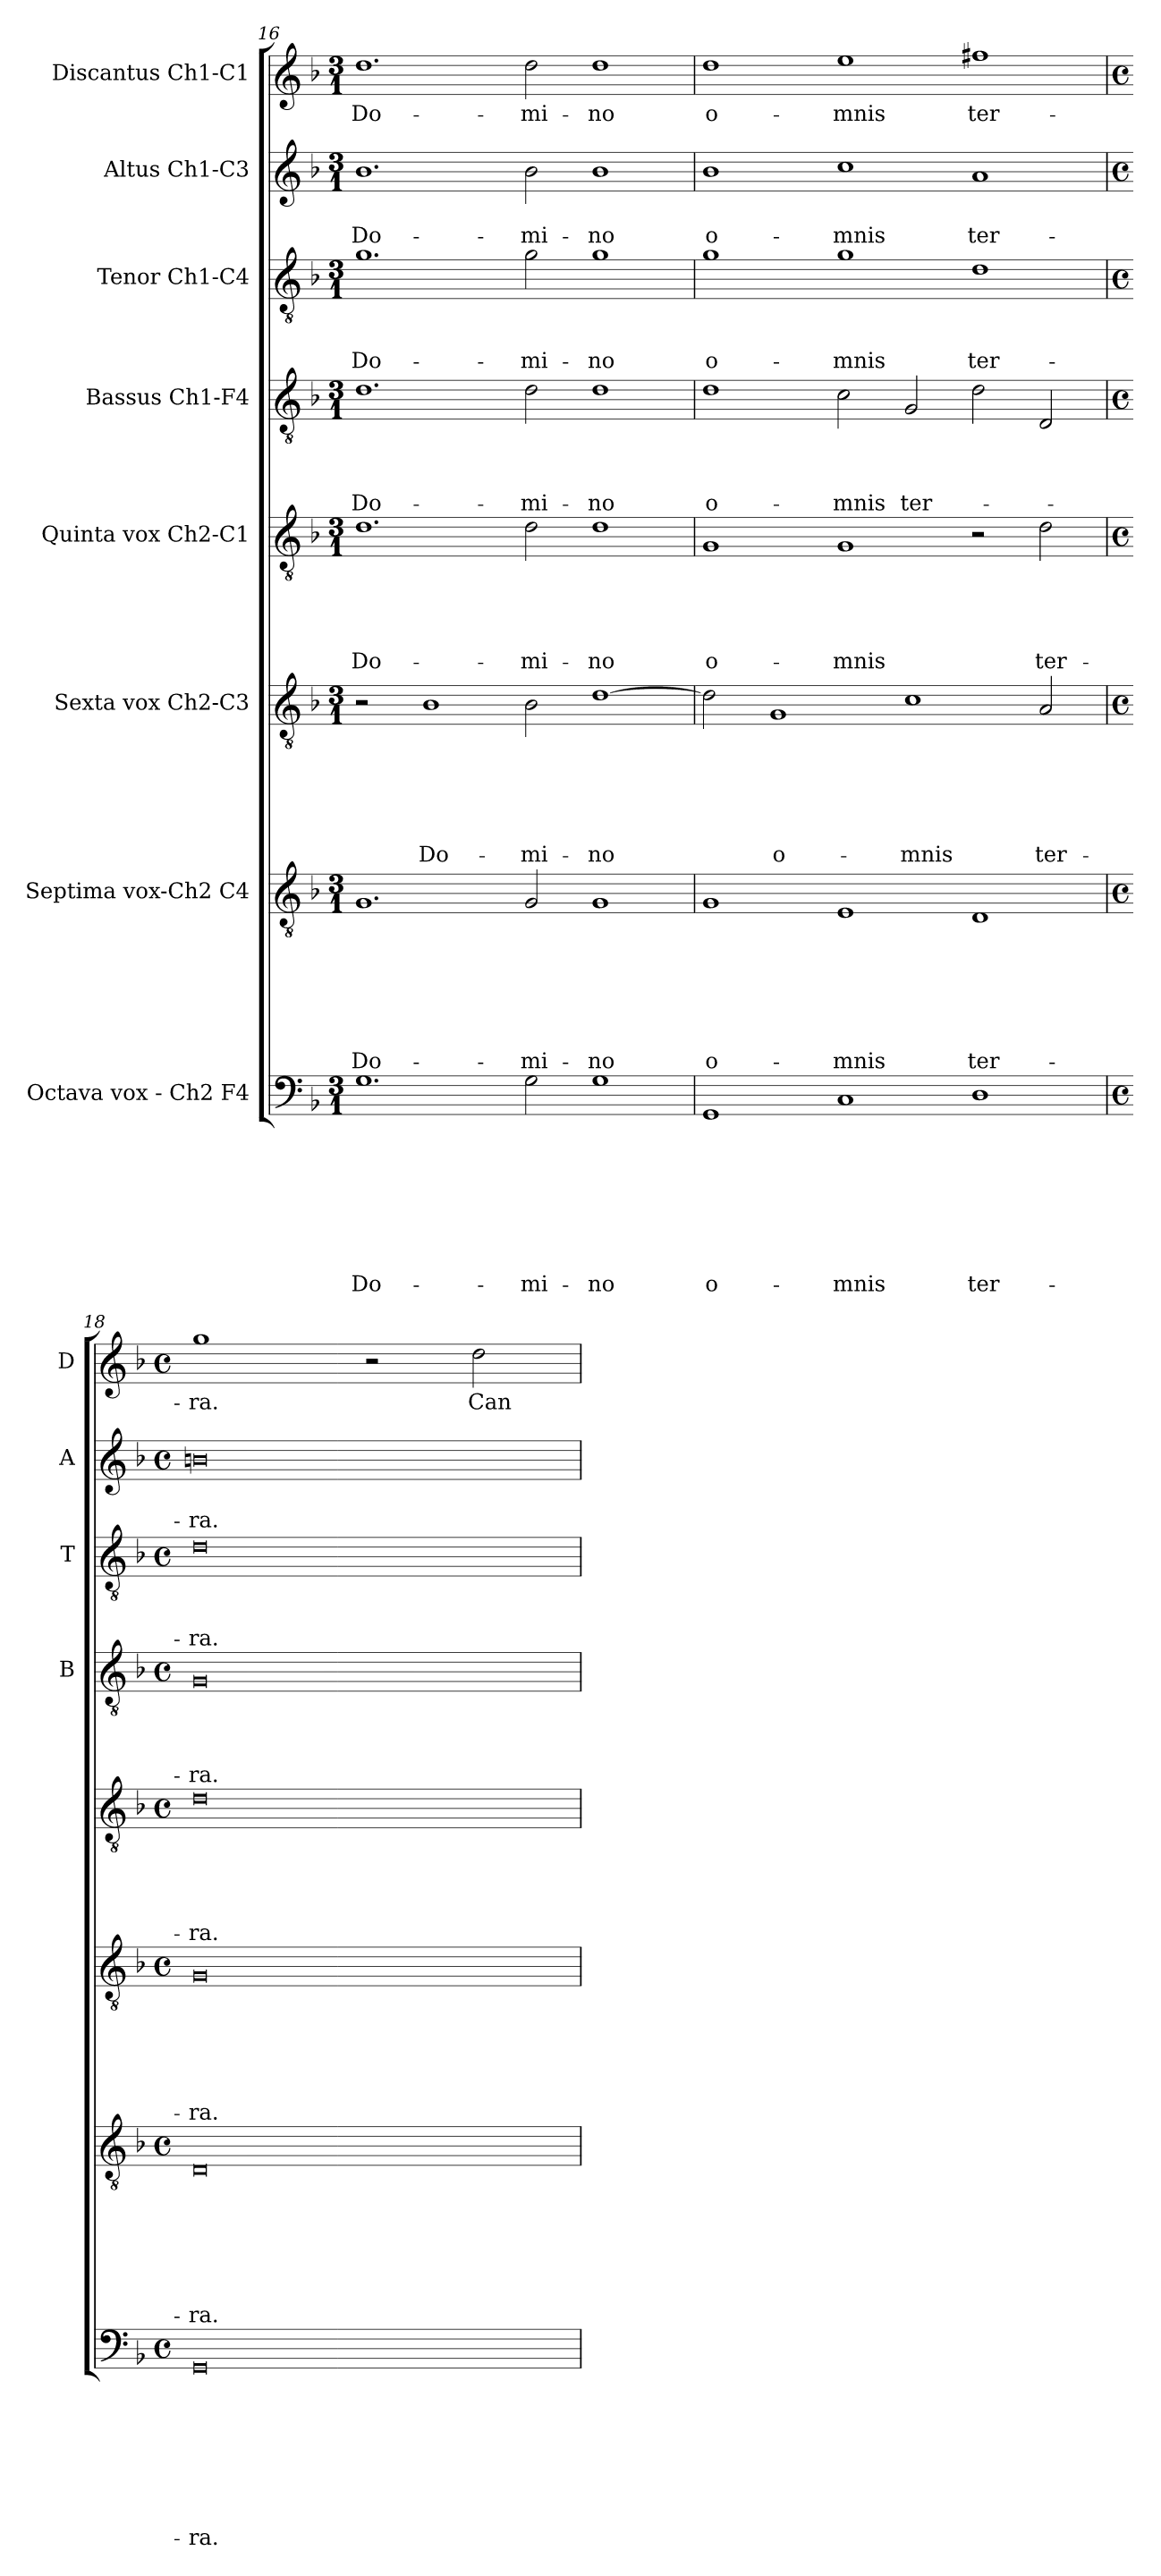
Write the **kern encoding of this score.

**kern	**text	**text	**text	**text	**text	**text	**text	**text	**kern	**text	**text	**text	**text	**text	**text	**text	**kern	**text	**text	**text	**text	**text	**text	**kern	**text	**text	**text	**text	**text	**kern	**text	**text	**text	**text	**kern	**text	**text	**text	**kern	**text	**text	**kern	**text
*part8	*part8	*part8	*part8	*part8	*part8	*part8	*part8	*part8	*part7	*part7	*part7	*part7	*part7	*part7	*part7	*part7	*part6	*part6	*part6	*part6	*part6	*part6	*part6	*part5	*part5	*part5	*part5	*part5	*part5	*part4	*part4	*part4	*part4	*part4	*part3	*part3	*part3	*part3	*part2	*part2	*part2	*part1	*part1
*staff8	*staff8	*staff8	*staff8	*staff8	*staff8	*staff8	*staff8	*staff8	*staff7	*staff7	*staff7	*staff7	*staff7	*staff7	*staff7	*staff7	*staff6	*staff6	*staff6	*staff6	*staff6	*staff6	*staff6	*staff5	*staff5	*staff5	*staff5	*staff5	*staff5	*staff4	*staff4	*staff4	*staff4	*staff4	*staff3	*staff3	*staff3	*staff3	*staff2	*staff2	*staff2	*staff1	*staff1
*I"Octava vox - Ch2 F4	*	*	*	*	*	*	*	*	*I"Septima  vox-Ch2 C4	*	*	*	*	*	*	*	*I"Sexta vox  Ch2-C3	*	*	*	*	*	*	*I"Quinta vox  Ch2-C1	*	*	*	*	*	*I"Bassus  Ch1-F4	*	*	*	*	*I"Tenor Ch1-C4	*	*	*	*I"Altus  Ch1-C3	*	*	*I"Discantus  Ch1-C1	*
*	*	*	*	*	*	*	*	*	*	*	*	*	*	*	*	*	*	*	*	*	*	*	*	*	*	*	*	*	*	*I'B	*	*	*	*	*I'T	*	*	*	*I'A	*	*	*I'D	*
*clefF4	*	*	*	*	*	*	*	*	*clefGv2	*	*	*	*	*	*	*	*clefGv2	*	*	*	*	*	*	*clefGv2	*	*	*	*	*	*clefGv2	*	*	*	*	*clefGv2	*	*	*	*clefG2	*	*	*clefG2	*
*k[b-]	*	*	*	*	*	*	*	*	*k[b-]	*	*	*	*	*	*	*	*k[b-]	*	*	*	*	*	*	*k[b-]	*	*	*	*	*	*k[b-]	*	*	*	*	*k[b-]	*	*	*	*k[b-]	*	*	*k[b-]	*
*F:	*	*	*	*	*	*	*	*	*F:	*	*	*	*	*	*	*	*F:	*	*	*	*	*	*	*F:	*	*	*	*	*	*F:	*	*	*	*	*F:	*	*	*	*F:	*	*	*F:	*
*M3/1	*	*	*	*	*	*	*	*	*M3/1	*	*	*	*	*	*	*	*M3/1	*	*	*	*	*	*	*M3/1	*	*	*	*	*	*M3/1	*	*	*	*	*M3/1	*	*	*	*M3/1	*	*	*M3/1	*
=16	=16	=16	=16	=16	=16	=16	=16	=16	=16	=16	=16	=16	=16	=16	=16	=16	=16	=16	=16	=16	=16	=16	=16	=16	=16	=16	=16	=16	=16	=16	=16	=16	=16	=16	=16	=16	=16	=16	=16	=16	=16	=16	=16
!	!	!	!	!	!	!	!	!LO:LY:b	!	!	!	!	!	!	!	!LO:LY:b	!	!	!	!	!	!	!	!	!	!	!	!	!LO:LY:b	!	!	!	!	!LO:LY:b	!	!	!	!LO:LY:b	!	!	!LO:LY:b	!	!LO:LY:b
1.G	.	.	.	.	.	.	.	Do-	1.G	.	.	.	.	.	.	Do-	2r	.	.	.	.	.	.	1.d	.	.	.	.	Do-	1.d	.	.	.	Do-	1.g	.	.	Do-	1.b-	.	Do-	1.dd	Do-
!	!	!	!	!	!	!	!	!	!	!	!	!	!	!	!	!	!	!	!	!	!	!	!LO:LY:b	!	!	!	!	!	!	!	!	!	!	!	!	!	!	!	!	!	!	!	!
.	.	.	.	.	.	.	.	.	.	.	.	.	.	.	.	.	1B-	.	.	.	.	.	Do-	.	.	.	.	.	.	.	.	.	.	.	.	.	.	.	.	.	.	.	.
!	!	!	!	!	!	!	!	!LO:LY:b	!	!	!	!	!	!	!	!LO:LY:b	!	!	!	!	!	!	!LO:LY:b	!	!	!	!	!	!LO:LY:b	!	!	!	!	!LO:LY:b	!	!	!	!LO:LY:b	!	!	!LO:LY:b	!	!LO:LY:b
2G\	.	.	.	.	.	.	.	-mi-	2G/	.	.	.	.	.	.	-mi-	2B-\	.	.	.	.	.	-mi-	2d\	.	.	.	.	-mi-	2d\	.	.	.	-mi-	2g\	.	.	-mi-	2b-\	.	-mi-	2dd\	-mi-
!	!	!	!	!	!	!	!	!LO:LY:b	!	!	!	!	!	!	!	!LO:LY:b	!	!	!	!	!	!	!LO:LY:b	!	!	!	!	!	!LO:LY:b	!	!	!	!	!LO:LY:b	!	!	!	!LO:LY:b	!	!	!LO:LY:b	!	!LO:LY:b
1G	.	.	.	.	.	.	.	-no	1G	.	.	.	.	.	.	-no	[1d	.	.	.	.	.	-no	1d	.	.	.	.	-no	1d	.	.	.	-no	1g	.	.	-no	1b-	.	-no	1dd	-no
=17	=17	=17	=17	=17	=17	=17	=17	=17	=17	=17	=17	=17	=17	=17	=17	=17	=17	=17	=17	=17	=17	=17	=17	=17	=17	=17	=17	=17	=17	=17	=17	=17	=17	=17	=17	=17	=17	=17	=17	=17	=17	=17	=17
!	!	!	!	!	!	!	!	!LO:LY:b	!	!	!	!	!	!	!	!LO:LY:b	!	!	!	!	!	!	!	!	!	!	!	!	!LO:LY:b	!	!	!	!	!LO:LY:b	!	!	!	!LO:LY:b	!	!	!LO:LY:b	!	!LO:LY:b
1GG	.	.	.	.	.	.	.	o-	1G	.	.	.	.	.	.	o-	2d\]	.	.	.	.	.	.	1G	.	.	.	.	o-	1d	.	.	.	o-	1g	.	.	o-	1b-	.	o-	1dd	o-
!	!	!	!	!	!	!	!	!	!	!	!	!	!	!	!	!	!	!	!	!	!	!	!LO:LY:b	!	!	!	!	!	!	!	!	!	!	!	!	!	!	!	!	!	!	!	!
.	.	.	.	.	.	.	.	.	.	.	.	.	.	.	.	.	1G	.	.	.	.	.	o-	.	.	.	.	.	.	.	.	.	.	.	.	.	.	.	.	.	.	.	.
!	!	!	!	!	!	!	!	!LO:LY:b	!	!	!	!	!	!	!	!LO:LY:b	!	!	!	!	!	!	!	!	!	!	!	!	!LO:LY:b	!	!	!	!	!LO:LY:b	!	!	!	!LO:LY:b	!	!	!LO:LY:b	!	!LO:LY:b
1C	.	.	.	.	.	.	.	-mnis	1E	.	.	.	.	.	.	-mnis	.	.	.	.	.	.	.	1G	.	.	.	.	-mnis	2c\	.	.	.	-mnis	1g	.	.	-mnis	1cc	.	-mnis	1ee	-mnis
!	!	!	!	!	!	!	!	!	!	!	!	!	!	!	!	!	!	!	!	!	!	!	!LO:LY:b	!	!	!	!	!	!	!	!	!	!	!LO:LY:b	!	!	!	!	!	!	!	!	!
.	.	.	.	.	.	.	.	.	.	.	.	.	.	.	.	.	1c	.	.	.	.	.	-mnis	.	.	.	.	.	.	2G/	.	.	.	ter-	.	.	.	.	.	.	.	.	.
!	!	!	!	!	!	!	!	!LO:LY:b	!	!	!	!	!	!	!	!LO:LY:b	!	!	!	!	!	!	!	!	!	!	!	!	!	!	!	!	!	!	!	!	!	!LO:LY:b	!	!	!LO:LY:b	!	!LO:LY:b
1D	.	.	.	.	.	.	.	ter-	1D	.	.	.	.	.	.	ter-	.	.	.	.	.	.	.	2r	.	.	.	.	.	2d\	.	.	.	.	1d	.	.	ter-	1a	.	ter-	1ff#X	ter-
!	!	!	!	!	!	!	!	!	!	!	!	!	!	!	!	!	!	!	!	!	!	!	!LO:LY:b	!	!	!	!	!	!LO:LY:b	!	!	!	!	!	!	!	!	!	!	!	!	!	!
.	.	.	.	.	.	.	.	.	.	.	.	.	.	.	.	.	2A/	.	.	.	.	.	ter-	2d\	.	.	.	.	ter-	2D/	.	.	.	.	.	.	.	.	.	.	.	.	.
=18	=18	=18	=18	=18	=18	=18	=18	=18	=18	=18	=18	=18	=18	=18	=18	=18	=18	=18	=18	=18	=18	=18	=18	=18	=18	=18	=18	=18	=18	=18	=18	=18	=18	=18	=18	=18	=18	=18	=18	=18	=18	=18	=18
*M4/4	*	*	*	*	*	*	*	*	*M4/4	*	*	*	*	*	*	*	*M4/4	*	*	*	*	*	*	*M4/4	*	*	*	*	*	*M4/4	*	*	*	*	*M4/4	*	*	*	*M4/4	*	*	*M4/4	*
*met(c)	*	*	*	*	*	*	*	*	*met(c)	*	*	*	*	*	*	*	*met(c)	*	*	*	*	*	*	*met(c)	*	*	*	*	*	*met(c)	*	*	*	*	*met(c)	*	*	*	*met(c)	*	*	*met(c)	*
!	!	!	!	!	!	!	!	!LO:LY:b	!	!	!	!	!	!	!	!LO:LY:b	!	!	!	!	!	!	!LO:LY:b	!	!	!	!	!	!LO:LY:b	!	!	!	!	!LO:LY:b	!	!	!	!LO:LY:b	!	!	!LO:LY:b	!	!LO:LY:b
*^	*	*	*	*	*	*	*	*	*^	*	*	*	*	*	*	*	*^	*	*	*	*	*	*	*^	*	*	*	*	*	*^	*	*	*	*	*^	*	*	*	*^	*	*	*	*
0GG	48ryy	.	.	.	.	.	.	.	-ra.	0D	48ryy	.	.	.	.	.	.	-ra.	0G	48ryy	.	.	.	.	.	-ra.	0d	48ryy	.	.	.	.	-ra.	0G	48ryy	.	.	.	-ra.	0d	48ryy	.	.	-ra.	0bn	48ryy	.	-ra.	1gg	-ra.
.	3%2ryy	.	.	.	.	.	.	.	.	.	3%2ryy	.	.	.	.	.	.	.	.	3%2ryy	.	.	.	.	.	.	.	3%2ryy	.	.	.	.	.	.	3%2ryy	.	.	.	.	.	3%2ryy	.	.	.	.	3%2ryy	.	.	.	.
.	3%2ryy	.	.	.	.	.	.	.	.	.	3%2ryy	.	.	.	.	.	.	.	.	3%2ryy	.	.	.	.	.	.	.	3%2ryy	.	.	.	.	.	.	3%2ryy	.	.	.	.	.	3%2ryy	.	.	.	.	3%2ryy	.	.	.	.
.	.	.	.	.	.	.	.	.	.	.	.	.	.	.	.	.	.	.	.	.	.	.	.	.	.	.	.	.	.	.	.	.	.	.	.	.	.	.	.	.	.	.	.	.	.	.	.	.	2r	.
.	3ryy	.	.	.	.	.	.	.	.	.	3ryy	.	.	.	.	.	.	.	.	3ryy	.	.	.	.	.	.	.	3ryy	.	.	.	.	.	.	3ryy	.	.	.	.	.	3ryy	.	.	.	.	3ryy	.	.	.	.
!	!	!	!	!	!	!	!	!	!	!	!	!	!	!	!	!	!	!	!	!	!	!	!	!	!	!	!	!	!	!	!	!	!	!	!	!	!	!	!	!	!	!	!	!	!	!	!	!	!	!LO:LY:b
.	.	.	.	.	.	.	.	.	.	.	.	.	.	.	.	.	.	.	.	.	.	.	.	.	.	.	.	.	.	.	.	.	.	.	.	.	.	.	.	.	.	.	.	.	.	.	.	.	2dd\	Can-
.	6...ryy	.	.	.	.	.	.	.	.	.	6...ryy	.	.	.	.	.	.	.	.	6...ryy	.	.	.	.	.	.	.	6...ryy	.	.	.	.	.	.	6...ryy	.	.	.	.	.	6...ryy	.	.	.	.	6...ryy	.	.	.	.
*v	*v	*	*	*	*	*	*	*	*	*	*	*	*	*	*	*	*	*	*v	*v	*	*	*	*	*	*	*v	*v	*	*	*	*	*	*v	*v	*	*	*	*	*v	*v	*	*	*	*v	*v	*	*	*	*
*	*	*	*	*	*	*	*	*	*v	*v	*	*	*	*	*	*	*	*	*	*	*	*	*	*	*	*	*	*	*	*	*	*	*	*	*	*	*	*	*	*	*	*	*	*
=	=	=	=	=	=	=	=	=	=	=	=	=	=	=	=	=	=	=	=	=	=	=	=	=	=	=	=	=	=	=	=	=	=	=	=	=	=	=	=	=	=	=	=
*-	*-	*-	*-	*-	*-	*-	*-	*-	*-	*-	*-	*-	*-	*-	*-	*-	*-	*-	*-	*-	*-	*-	*-	*-	*-	*-	*-	*-	*-	*-	*-	*-	*-	*-	*-	*-	*-	*-	*-	*-	*-	*-	*-
